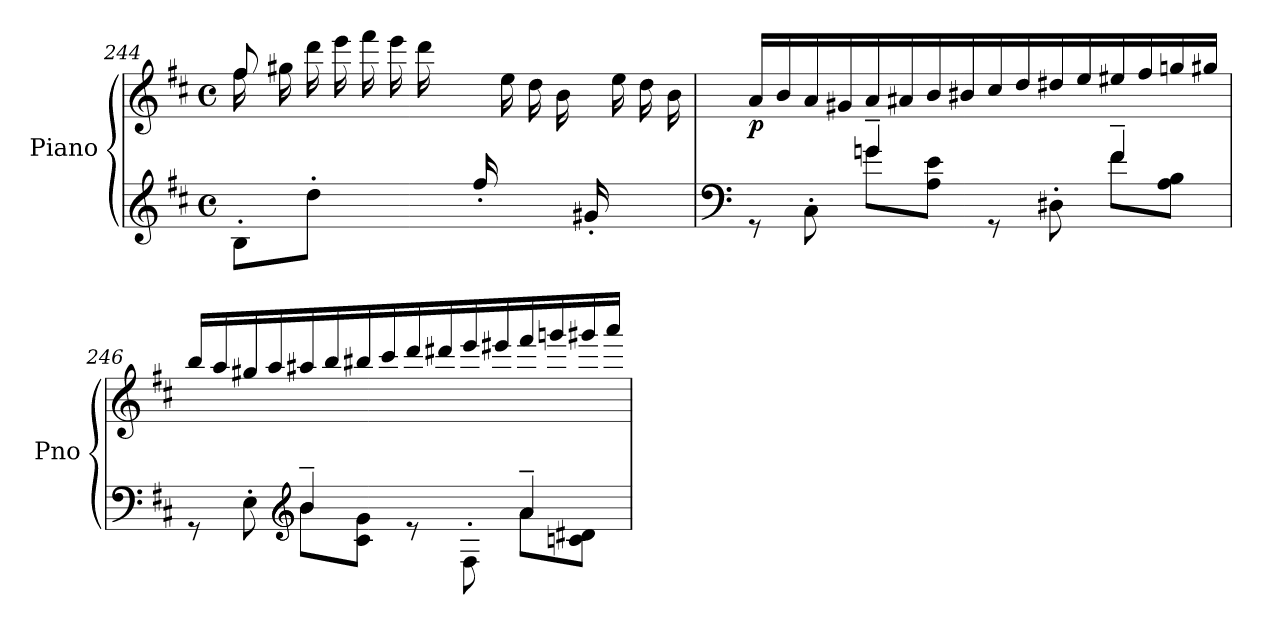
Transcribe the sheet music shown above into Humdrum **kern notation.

**kern	**kern	**dynam
*part1	*part1	*part1
*staff2	*staff1	*staff1/2
*I"Piano	*	*
*I'Pno	*	*
!!LO:PB:g=z
*clefG2	*clefG2	*
*k[f#c#]	*k[f#c#]	*
*M4/4	*M4/4	*
*met(c)	*met(c)	*
=244	=244	=244
*^	*^	*
4..ryy	8B'\L	16ff#\LL	8ff#/	.
.	.	16gg#X\	.	.
.	8dd'\J	16ddd\	2..ryy	.
.	.	16eee\	.	.
.	4ryy	16fff#\	.	.
.	.	16eee\	.	.
.	.	16ddd\	.	.
16gg#X/JJ	.	16ryy	.	.
2ryy	16ff#'/	16ryy	.	.
.	8.ryy	16ee\LL	.	.
.	.	16dd\	.	.
.	.	16b\JJ	.	.
.	16g#X'/	16ryy	.	.
.	8.ryy	16ee\LL	.	.
.	.	16dd\	.	.
.	.	16b\JJ	.	.
*	*	*v	*v	*
=245	=245	=245	=245
*clefF4	*	*	*
!	!	!	!LO:DY:b
8rGG	4ryy	16a/LL	p
.	.	16b/	.
8C#'\	.	16a/	.
.	.	16g#X/	.
4gn~/	8g\L	16a/	.
.	.	16a#X/	.
.	8A\ 8e\J	16b/	.
.	.	16b#X/	.
8rGG	4ryy	16cc#/	.
.	.	16dd/	.
8D#X'\	.	16dd#X/	.
.	.	16ee/	.
4f#~/	8f#\L	16ee#X/	.
.	.	16ff#/	.
.	8A\ 8B\J	16ggn/	.
.	.	16gg#X/JJ	.
!!LO:LB:g=z
=246	=246	=246	=246
8rGG	4ryy	16bb/LL	.
.	.	16aa/	.
8E'\	.	16gg#X/	.
.	.	16aa/	.
*clefG2	*	*	*
4b~/	8b\L	16aa#X/	.
.	.	16bb/	.
.	8c#\ 8g\J	16bb#X/	.
.	.	16ccc#/	.
8re	4ryy	16ddd/	.
.	.	16ddd#X/	.
8F#'\	.	16eee/	.
.	.	16eee#X/	.
4a~/	8a\L	16fff#/	.
.	.	16gggn/	.
.	8cn\ 8d#X\J	16ggg#X/	.
.	.	16aaa/JJ	.
*v	*v	*	*
=	=	=
*-	*-	*-
